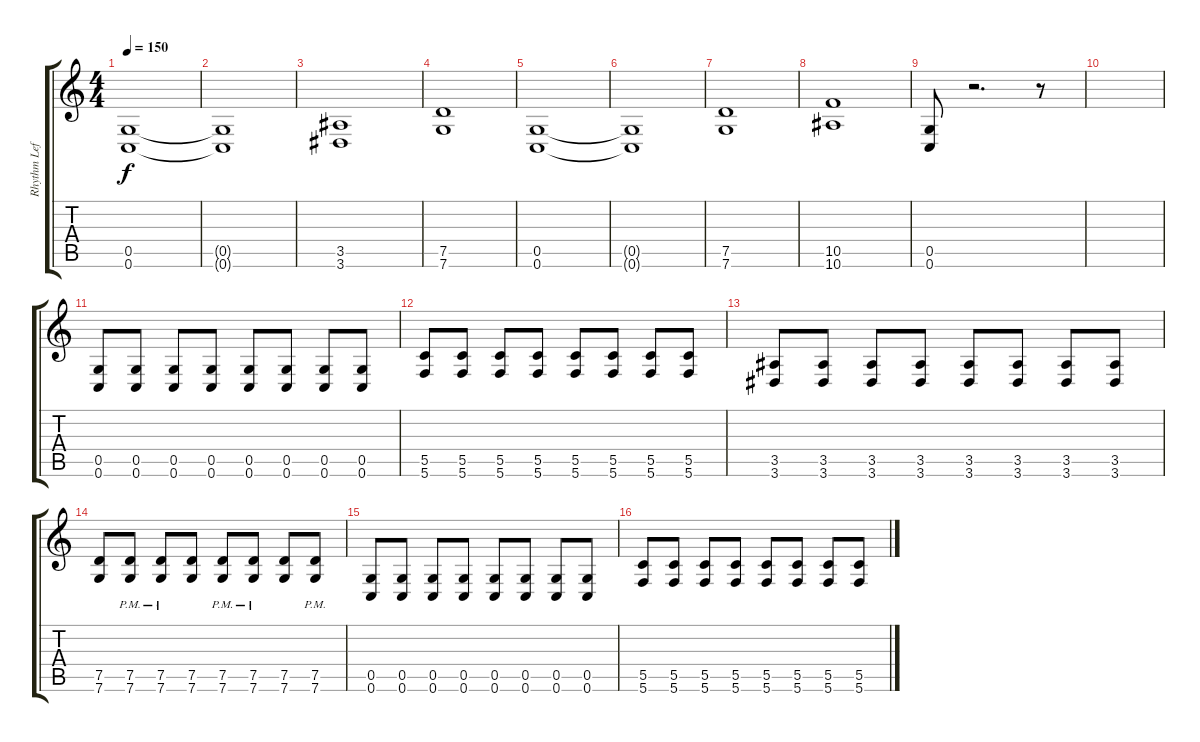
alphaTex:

\track ("Rhythm Left" "Rhythm Lef") {instrument distortionguitar}
\staff {score tabs}
\tuning (D4 A3 F3 C3 G2 C2) {hide}
\ts (4 4)
\tempo 150
\clef g2
\ks c
(0.5 0.6).1{dy f} |
(0.5{t} 0.6{t}).1 |
(3.5 3.6).1 |
(7.5 7.6).1 |
(0.5 0.6).1 |
(0.5{t} 0.6{t}).1 |
(7.5 7.6).1 |
(10.5 10.6).1 |
(0.5 0.6).8 r.2{d} r.8 |
|
(0.5 0.6).8 (0.5 0.6).8 (0.5 0.6).8 (0.5 0.6).8 (0.5 0.6).8 (0.5 0.6).8 (0.5 0.6).8 (0.5 0.6).8 |
(5.5 5.6).8 (5.5 5.6).8 (5.5 5.6).8 (5.5 5.6).8 (5.5 5.6).8 (5.5 5.6).8 (5.5 5.6).8 (5.5 5.6).8 |
(3.5 3.6).8 (3.5 3.6).8 (3.5 3.6).8 (3.5 3.6).8 (3.5 3.6).8 (3.5 3.6).8 (3.5 3.6).8 (3.5 3.6).8 |
(7.5 7.6).8 (7.5{pm} 7.6{pm}).8 (7.5{pm} 7.6{pm}).8 (7.5 7.6).8 (7.5{pm} 7.6{pm}).8 (7.5{pm} 7.6{pm}).8 (7.5 7.6).8 (7.5{pm} 7.6{pm}).8 |
(0.5 0.6).8 (0.5 0.6).8 (0.5 0.6).8 (0.5 0.6).8 (0.5 0.6).8 (0.5 0.6).8 (0.5 0.6).8 (0.5 0.6).8 |
(5.5 5.6).8 (5.5 5.6).8 (5.5 5.6).8 (5.5 5.6).8 (5.5 5.6).8 (5.5 5.6).8 (5.5 5.6).8 (5.5 5.6).8
